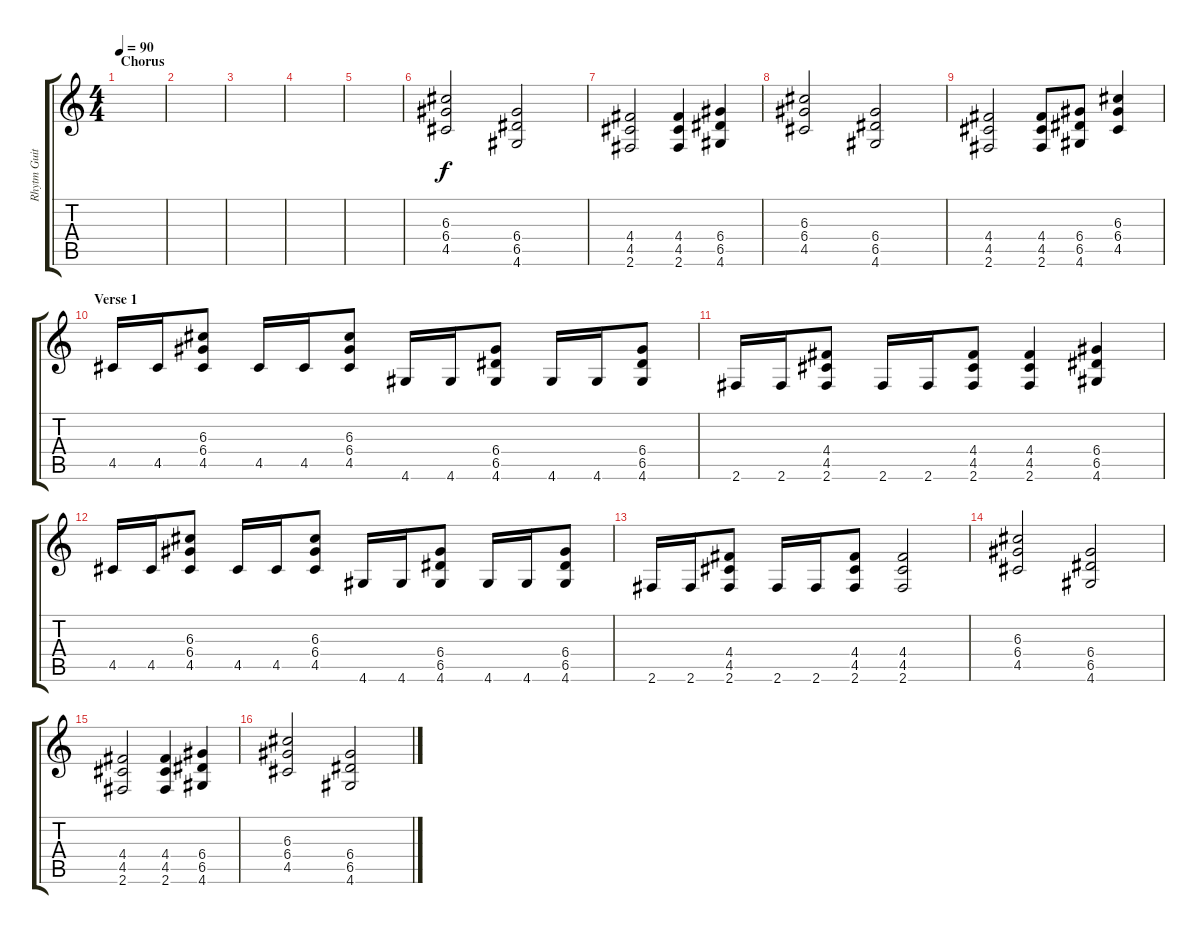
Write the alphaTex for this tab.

\track ("Rhytm Guitar" "Rhytm Guit") {instrument distortionguitar}
\staff {score tabs}
\tuning (E4 B3 G3 D3 A2 E2) {hide}
\ts (4 4)
\section ("" "Chorus")
\tempo 90
\clef g2
\ks c
|
|
|
|
|
(6.3 6.4 4.5).2 (6.4 6.5 4.6).2 |
(4.4 4.5 2.6).2 (4.4 4.5 2.6).4 (6.4 6.5 4.6).4 |
(6.3 6.4 4.5).2 (6.4 6.5 4.6).2 |
(4.4 4.5 2.6).2 (4.4 4.5 2.6).8 (6.4 6.5 4.6).8 (6.3 6.4 4.5).4 |
\section ("" "Verse 1")
4.5.16 4.5.16 (6.3 6.4 4.5).8 4.5.16 4.5.16 (6.3 6.4 4.5).8 4.6.16 4.6.16 (6.4 6.5 4.6).8 4.6.16 4.6.16 (6.4 6.5 4.6).8 |
2.6.16 2.6.16 (4.4 4.5 2.6).8 2.6.16 2.6.16 (4.4 4.5 2.6).8 (4.4 4.5 2.6).4 (6.4 6.5 4.6).4 |
4.5.16 4.5.16 (6.3 6.4 4.5).8 4.5.16 4.5.16 (6.3 6.4 4.5).8 4.6.16 4.6.16 (6.4 6.5 4.6).8 4.6.16 4.6.16 (6.4 6.5 4.6).8 |
2.6.16 2.6.16 (4.4 4.5 2.6).8 2.6.16 2.6.16 (4.4 4.5 2.6).8 (4.4 4.5 2.6).2 |
(6.3 6.4 4.5).2 (6.4 6.5 4.6).2 |
(4.4 4.5 2.6).2 (4.4 4.5 2.6).4 (6.4 6.5 4.6).4 |
(6.3 6.4 4.5).2 (6.4 6.5 4.6).2
